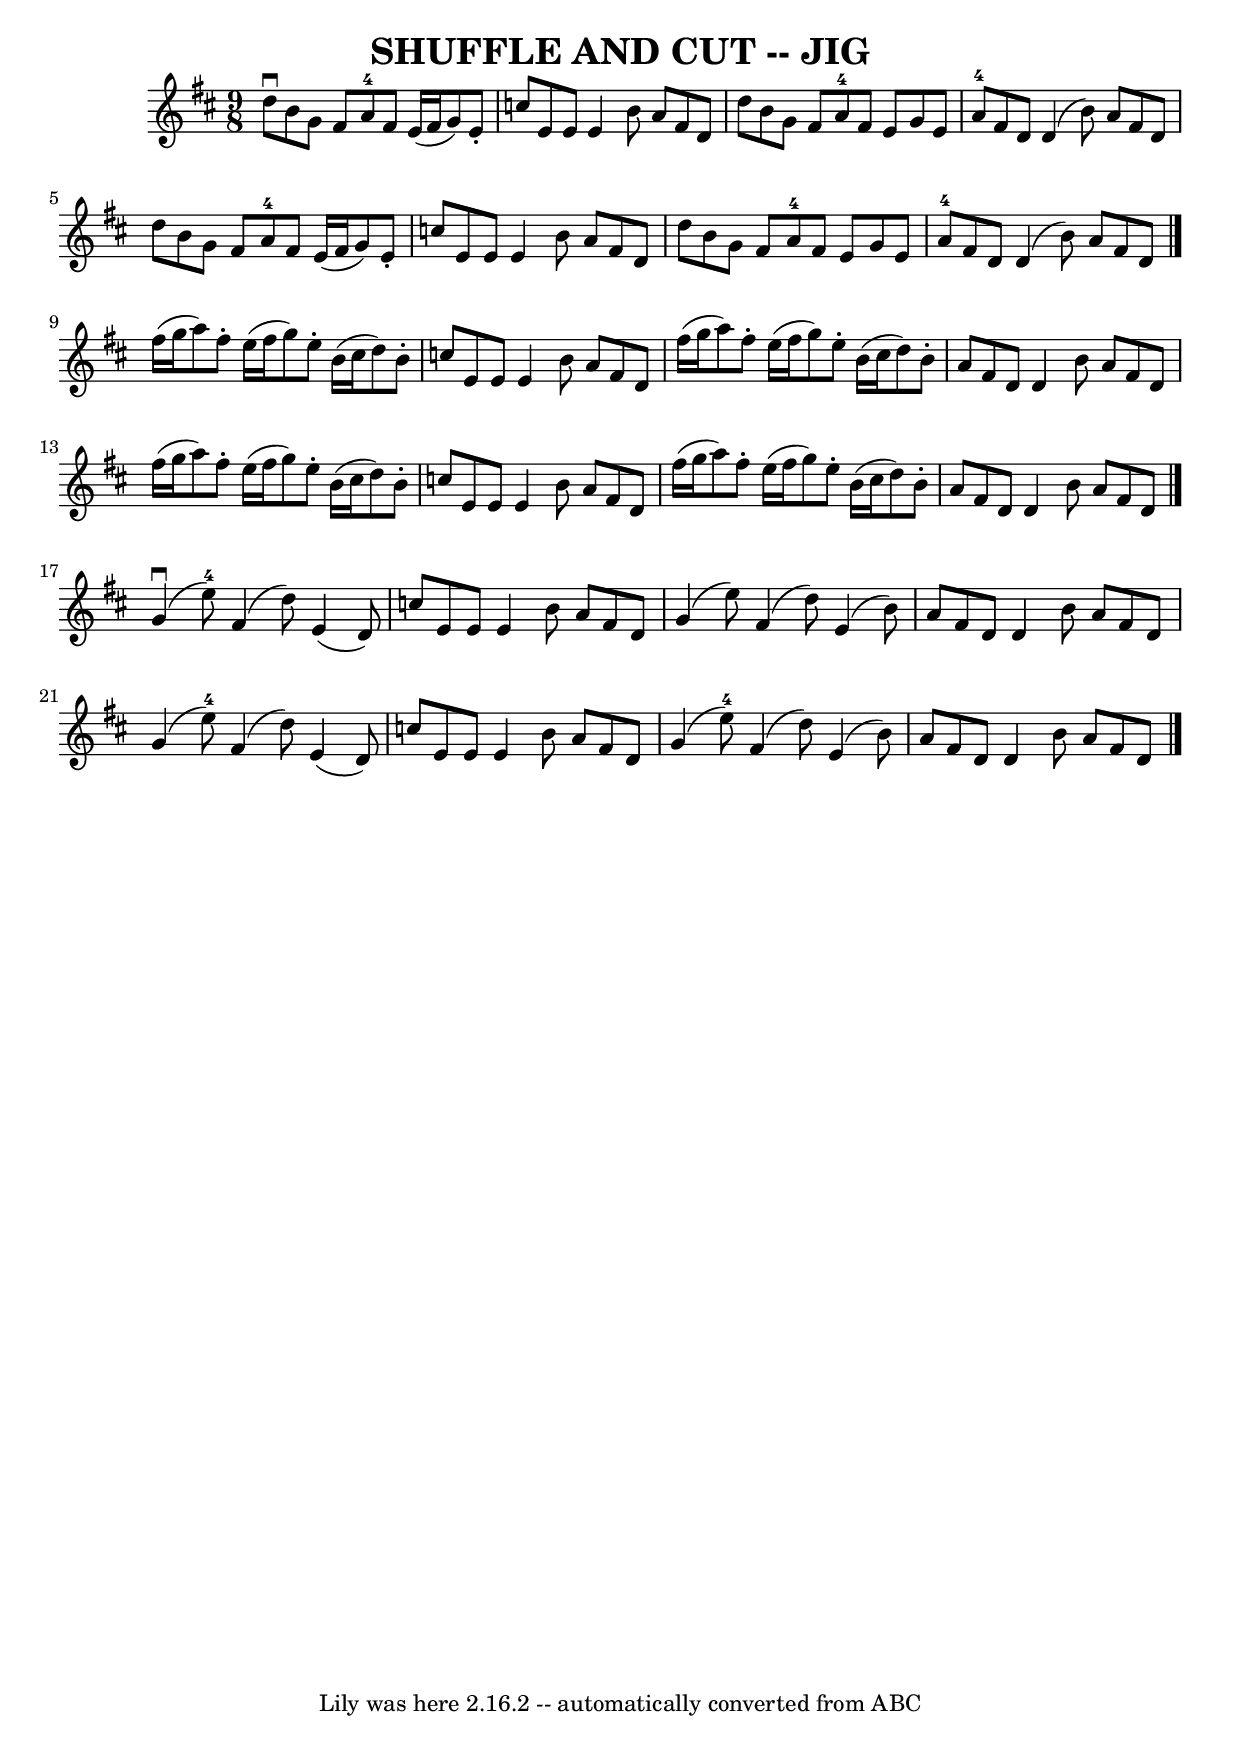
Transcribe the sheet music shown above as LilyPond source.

\version "2.16.2"
\include "Mammoth.ily"
\header {
  %% book = "Ryan's Mammoth Collection of Fiddle Tunes"
  crossRefNumber = "1"
  footnotes = "\\\\(As Old Irish Dance)"
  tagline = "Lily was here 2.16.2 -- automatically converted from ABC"
  title = "SHUFFLE AND CUT -- JIG"

}
voicedefault =  {


  \time 9/8 
  \key d \major
  d''8^\downbow b'8 g'8 fis'8 a'8-4   
  fis'8 e'16 (fis'16 g'8) e'8-.   |
  c''8 e'8 e'8    
  e'4 b'8 a'8 fis'8 d'8        |
  d''8 b'8 g'8 fis'8 
  a'8-4 fis'8 e'8 g'8 e'8    |
  a'8-4 fis'8    
  d'8 d'4 (b'8) a'8 fis'8 d'8    |
  |
  d''8    
  b'8 g'8 fis'8 a'8-4 fis'8 e'16 (fis'16 g'8) e'8-.  
  |
  c''8 e'8 e'8 e'4 b'8 a'8 fis'8 d'8        
  |
  d''8 b'8 g'8 fis'8 a'8-4 fis'8 e'8 g'8 e'8 
  |
  a'8-4 fis'8 d'8 d'4 (b'8) a'8 fis'8    
  d'8    \bar "|." fis''16 (g''16 a''8) fis''8-. e''16 (
  fis''16 g''8) e''8-. b'16 (cis''16 d''8) b'8-.   
  |
  c''8 e'8 e'8 e'4 b'8 a'8 fis'8 d'8        
  |
  fis''16 (g''16 a''8) fis''8-. e''16 (fis''16    
  g''8) e''8-. b'16 (cis''16 d''8) b'8-.   |
  a'8    
  fis'8 d'8 d'4 b'8 a'8 fis'8 d'8    |
  |
  
  fis''16 (g''16 a''8) fis''8-. e''16 (fis''16 g''8)   
  e''8-. b'16 (cis''16 d''8) b'8-.   |
  c''8 e'8 e'8 
  e'4 b'8 a'8 fis'8 d'8        |
  fis''16 (g''16    
  a''8) fis''8-. e''16 (fis''16 g''8) e''8-. b'16 (
  cis''16 d''8) b'8-.   |
  a'8 fis'8 d'8 d'4 b'8    
  a'8 fis'8 d'8    \bar "|." g'4 (^\downbow e''8-4) fis'4 (
  d''8) e'4 (d'8)   |
  c''8 e'8 e'8 e'4 b'8    
  a'8 fis'8 d'8        |
  g'4 (e''8) fis'4 (d''8)   
  e'4 (b'8)   |
  a'8 fis'8 d'8 d'4 b'8 a'8 fis'8  
  d'8    |
  |
  g'4 (e''8-4) fis'4 (d''8)   
  e'4 (d'8)   |
  c''8 e'8 e'8 e'4 b'8 a'8 fis'8   
  d'8        |
  g'4 (e''8-4) fis'4 (d''8) e'4 (b'8-)   |
  a'8 fis'8 d'8 d'4 b'8 a'8 fis'8 d'8    
  \bar "|."   

}

\score{
  <<

    \context Staff="default"
    {
      \voicedefault 
      
    }

  >>
  \layout {
    
  }
  \midi {
  }

}
